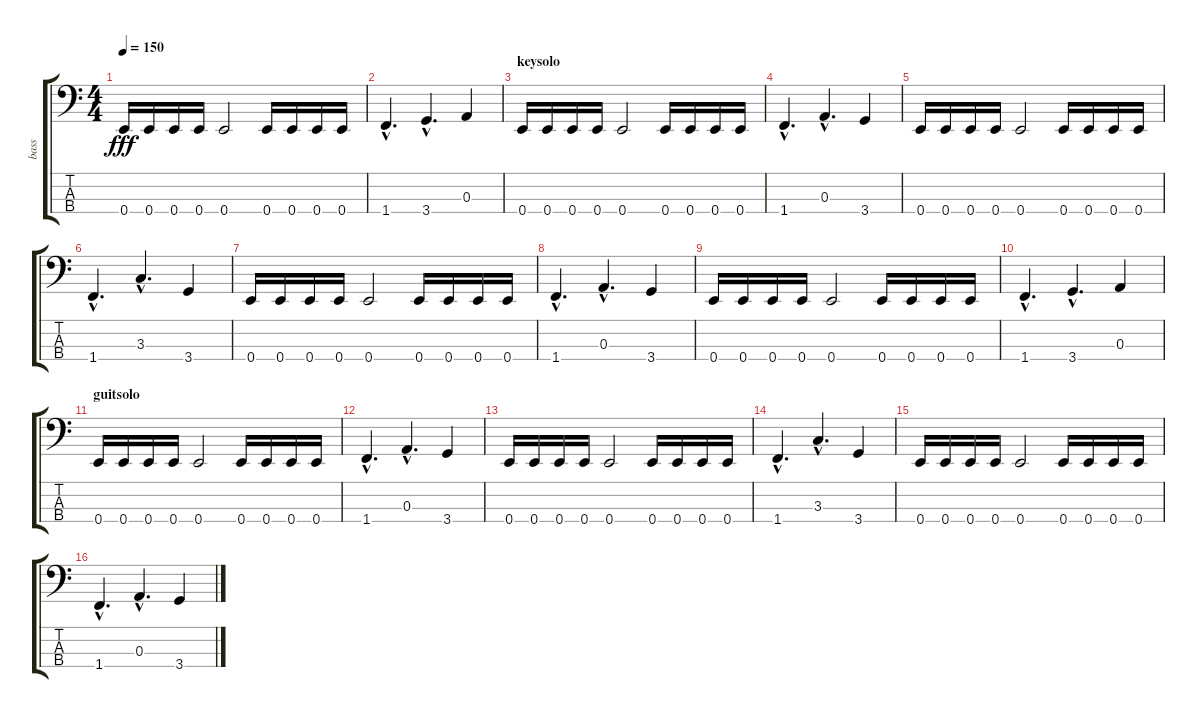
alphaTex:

\track ("bass" "bass") {instrument electricbassfinger}
\staff {score tabs}
\tuning (G2 D2 A1 E1) {hide}
\ts (4 4)
\tempo 150
\clef f4
\ks c
0.4.16{dy fff} 0.4.16 0.4.16 0.4.16 0.4.2 0.4.16 0.4.16 0.4.16 0.4.16 |
1.4{hac}.4{d} 3.4{hac}.4{d} 0.3.4 |
\section ("" "keysolo")
0.4.16 0.4.16 0.4.16 0.4.16 0.4.2 0.4.16 0.4.16 0.4.16 0.4.16 |
1.4{hac}.4{d} 0.3{hac}.4{d} 3.4.4 |
0.4.16 0.4.16 0.4.16 0.4.16 0.4.2 0.4.16 0.4.16 0.4.16 0.4.16 |
1.4{hac}.4{d} 3.3{hac}.4{d} 3.4.4 |
0.4.16 0.4.16 0.4.16 0.4.16 0.4.2 0.4.16 0.4.16 0.4.16 0.4.16 |
1.4{hac}.4{d} 0.3{hac}.4{d} 3.4.4 |
0.4.16 0.4.16 0.4.16 0.4.16 0.4.2 0.4.16 0.4.16 0.4.16 0.4.16 |
1.4{hac}.4{d} 3.4{hac}.4{d} 0.3.4 |
\section ("" "guitsolo")
0.4.16 0.4.16 0.4.16 0.4.16 0.4.2 0.4.16 0.4.16 0.4.16 0.4.16 |
1.4{hac}.4{d} 0.3{hac}.4{d} 3.4.4 |
0.4.16 0.4.16 0.4.16 0.4.16 0.4.2 0.4.16 0.4.16 0.4.16 0.4.16 |
1.4{hac}.4{d} 3.3{hac}.4{d} 3.4.4 |
0.4.16 0.4.16 0.4.16 0.4.16 0.4.2 0.4.16 0.4.16 0.4.16 0.4.16 |
1.4{hac}.4{d} 0.3{hac}.4{d} 3.4.4
